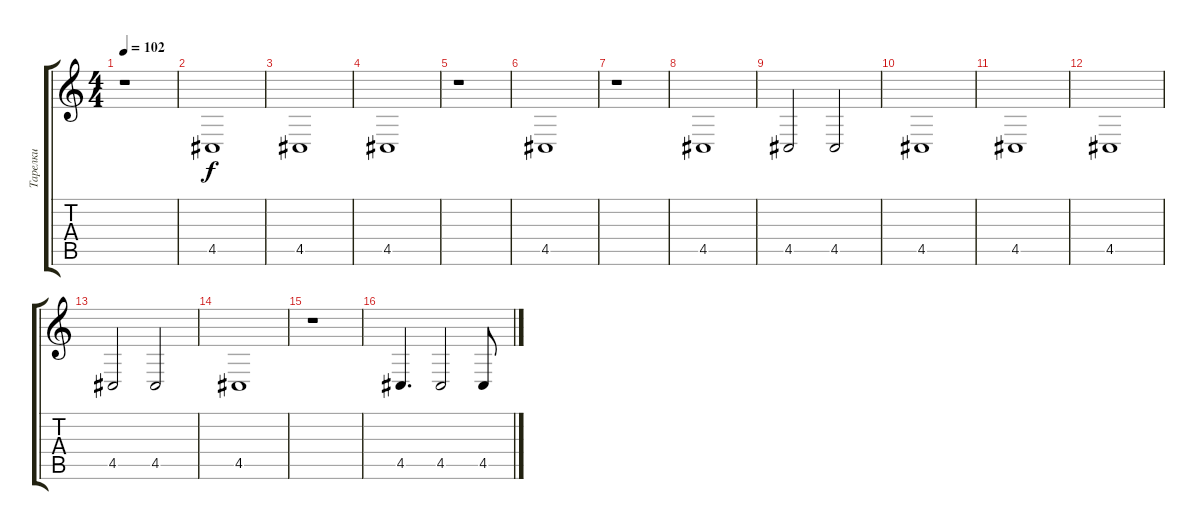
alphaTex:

\track ("Тарелки" "Тарелки") {instrument acousticgrandpiano}
\staff {score tabs}
\tuning (E4 B3 G3 D3 A2 E2) {hide}
\ts (4 4)
\tempo 102
\clef g2
\ks c
r.1{dy f} |
4.5.1 |
4.5.1 |
4.5.1 |
r.1 |
4.5.1 |
r.1 |
4.5.1 |
4.5.2 4.5.2 |
4.5.1 |
4.5.1 |
4.5.1 |
4.5.2 4.5.2 |
4.5.1 |
r.1 |
4.5.4{d} 4.5.2 4.5.8
